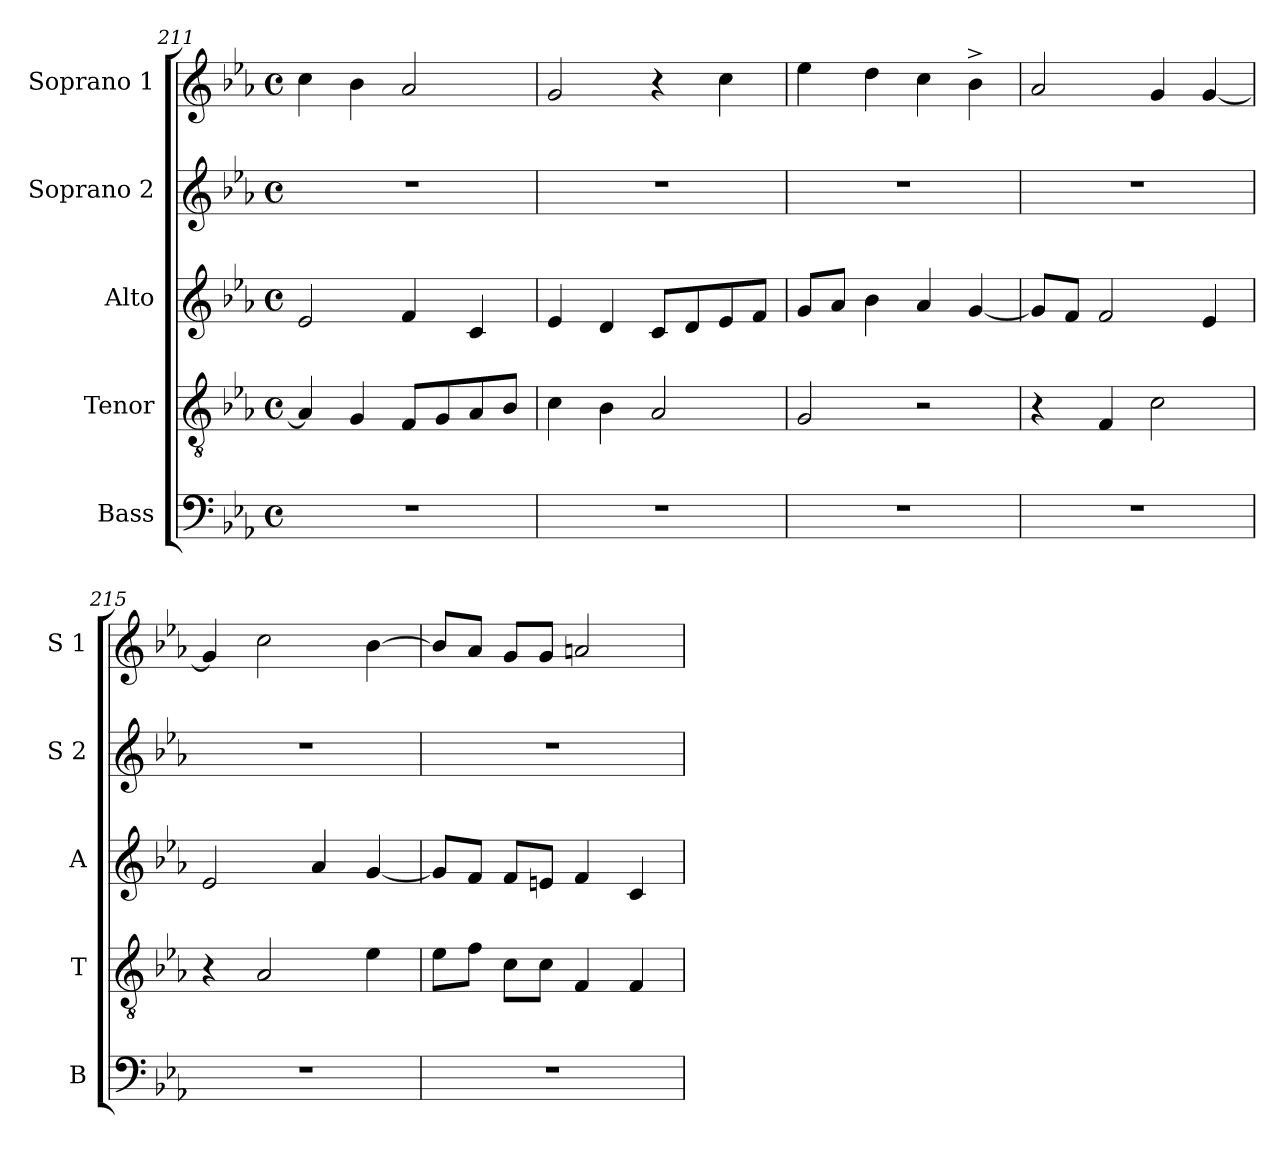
**kern	**kern	**kern	**kern	**kern
*part5	*part4	*part3	*part2	*part1
*staff5	*staff4	*staff3	*staff2	*staff1
*I"Bass	*I"Tenor	*I"Alto	*I"Soprano 2	*I"Soprano 1
*I'B	*I'T	*I'A	*I'S 2	*I'S 1
*clefF4	*clefGv2	*clefG2	*clefG2	*clefG2
*k[b-e-a-]	*k[b-e-a-]	*k[b-e-a-]	*k[b-e-a-]	*k[b-e-a-]
*E-:	*E-:	*E-:	*E-:	*E-:
*M4/4	*M4/4	*M4/4	*M4/4	*M4/4
*met(c)	*met(c)	*met(c)	*met(c)	*met(c)
=211	=211	=211	=211	=211
1r	4A-/]	2e-/	1r	4cc\
.	4G/	.	.	4b-\
.	8F/L	4f/	.	2a-/
.	8G/	.	.	.
.	8A-/	4c/	.	.
.	8B-/J	.	.	.
=212	=212	=212	=212	=212
1r	4c\	4e-/	1r	2g/
.	4B-\	4d/	.	.
.	2A-/	8c/L	.	4r
.	.	8d/	.	.
.	.	8e-/	.	4cc\
.	.	8f/J	.	.
!!LO:LB:g=z
=213	=213	=213	=213	=213
1r	2G/	8g/L	1r	4ee-\
.	.	8a-/J	.	.
.	.	4b-\	.	4dd\
.	2r	4a-/	.	4cc\
.	.	[<4g/	.	4b-^>\
=214	=214	=214	=214	=214
1r	4r	8g/L]	1r	2a-/
.	.	8f/J	.	.
.	4F/	2f/	.	.
.	2c\	.	.	4g/
.	.	4e-/	.	[<4g/
=215	=215	=215	=215	=215
1r	4r	2e-/	1r	4g/]
.	2A-/	.	.	2cc\
.	.	4a-/	.	.
.	4e-\	[<4g/	.	[>4b-\
=216	=216	=216	=216	=216
1r	8e-\L	8g/L]	1r	8b-/L]
.	8f\J	8f/J	.	8a-/J
.	8c\L	8f/L	.	8g/L
.	8c\J	8en/J	.	8g/J
.	4F/	4f/	.	2an/
.	4F/	4c/	.	.
=	=	=	=	=
*-	*-	*-	*-	*-
